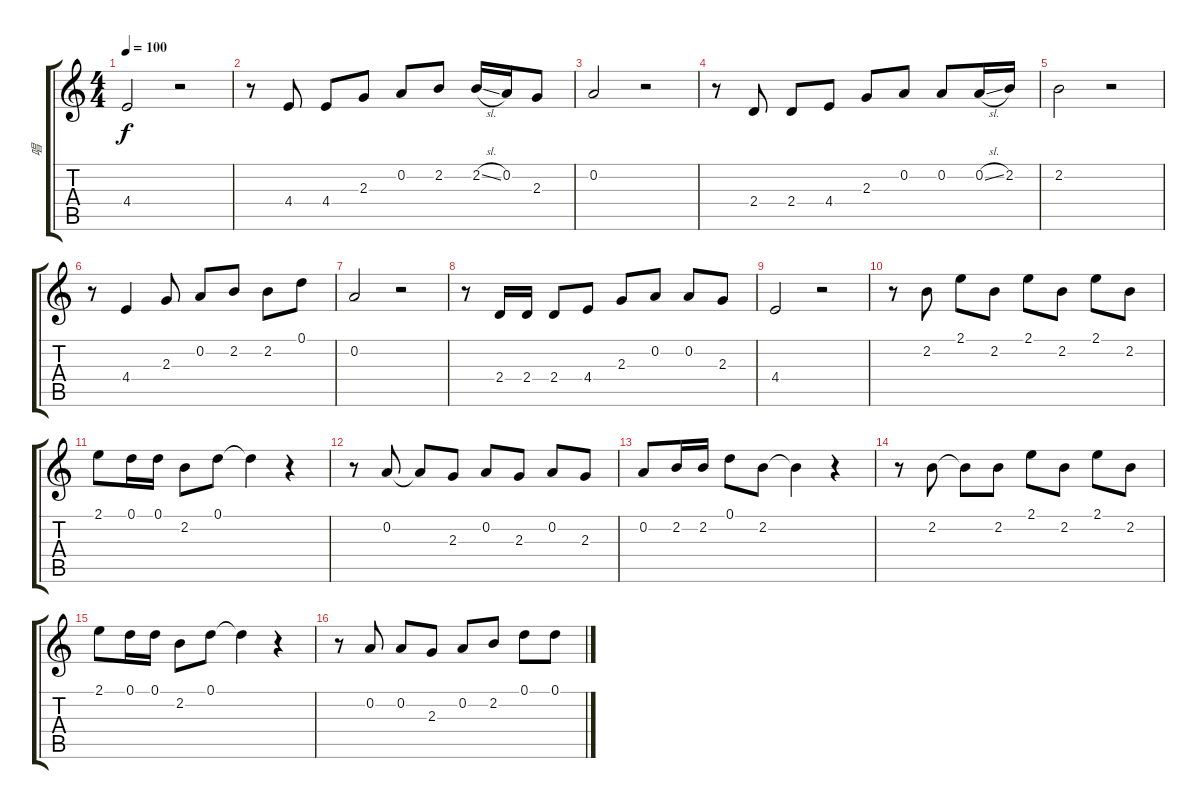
\track ("唱" "唱") {instrument tangoaccordion}
\staff {score tabs}
\tuning (D5 A4 F4 C4 G3 D3) {hide}
\ts (4 4)
\tempo 100
\clef g2
\ks c
4.4.2{dy f} r.2 |
r.8 4.4.8 4.4.8 2.3.8 0.2.8 2.2.8 2.2{sl}.16 0.2.16 2.3.8 |
0.2.2 r.2 |
r.8 2.4.8 2.4.8 4.4.8 2.3.8 0.2.8 0.2.8 0.2{sl}.16 2.2.16 |
2.2.2 r.2 |
r.8 4.4.4 2.3.8 0.2.8 2.2.8 2.2.8 0.1.8 |
0.2.2 r.2 |
r.8 2.4.16 2.4.16 2.4.8 4.4.8 2.3.8 0.2.8 0.2.8 2.3.8 |
4.4.2 r.2 |
r.8 2.2.8 2.1.8 2.2.8 2.1.8 2.2.8 2.1.8 2.2.8 |
2.1.8 0.1.16 0.1.16 2.2.8 0.1.8 0.1{t}.4 r.4 |
r.8 0.2.8 0.2{t}.8 2.3.8 0.2.8 2.3.8 0.2.8 2.3.8 |
0.2.8 2.2.16 2.2.16 0.1.8 2.2.8 2.2{t}.4 r.4 |
r.8 2.2.8 2.2{t}.8 2.2.8 2.1.8 2.2.8 2.1.8 2.2.8 |
2.1.8 0.1.16 0.1.16 2.2.8 0.1.8 0.1{t}.4 r.4 |
r.8 0.2.8 0.2.8 2.3.8 0.2.8 2.2.8 0.1.8 0.1.8
